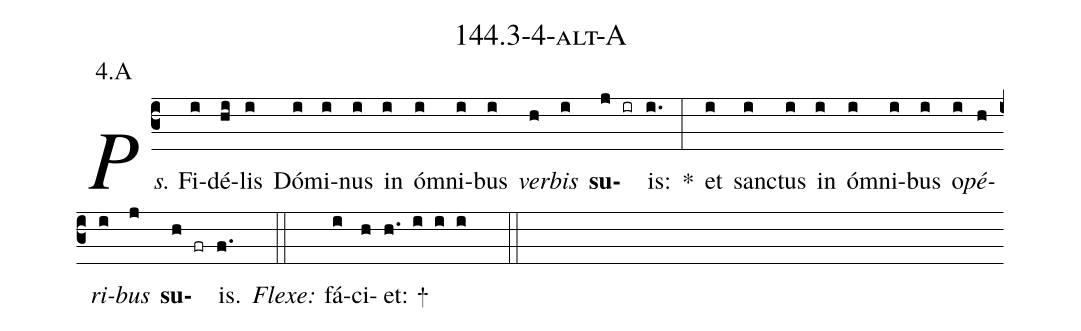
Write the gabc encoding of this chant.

name: 144.3-4-alt-A;
annotation: 4.A;
%%
(c3)<i>Ps.</i> Fi(i)dé(hi)lis(i) Dó(i)mi(i)nus(i) in(i) óm(i)ni(i)bus(i) <i>ver</i>(h)<i>bis</i>(i) <b>su</b>(j ir)is:(i.) *(:) et(i) sanc(i)tus(i) in(i) óm(i)ni(i)bus(i) o(i)<i>pé</i>(h)<i>ri</i>(i)<i>bus</i>(j) <b>su</b>(h fr)is.(f.) (::)
<i>Flexe:</i>  f{á}(i)ci(h)et: <sp>+</sp>(h. i i i  ::)

%E(i) u(h) o(i) u(j) a(h) e.(f.) (::)
